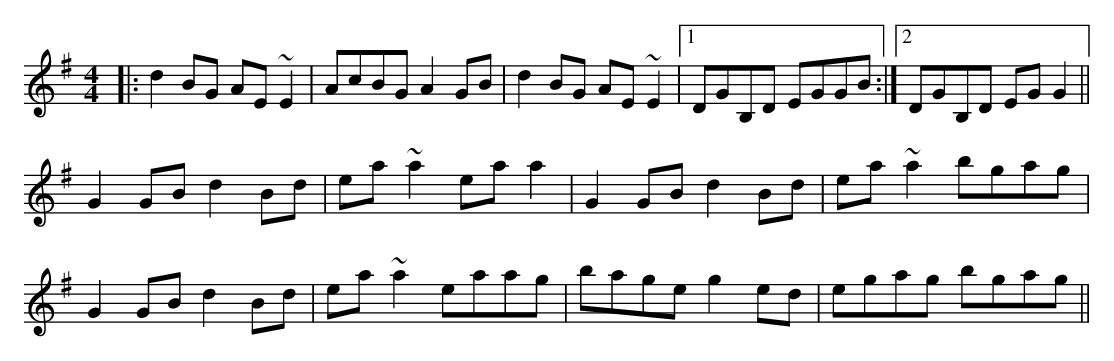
X:1
M:4/4
K:G
|:d2 BG AE ~E2|AcBG A2 GB|d2 BG AE ~E2|1 DGB,D EGGB:|2 DGB,D EG G2||
G2 GB d2 Bd|ea ~a2 ea a2|G2 GB d2 Bd|ea ~a2 bgag|
G2 GB d2 Bd|ea ~a2 eaag|bage g2 ed|egag bgag||
